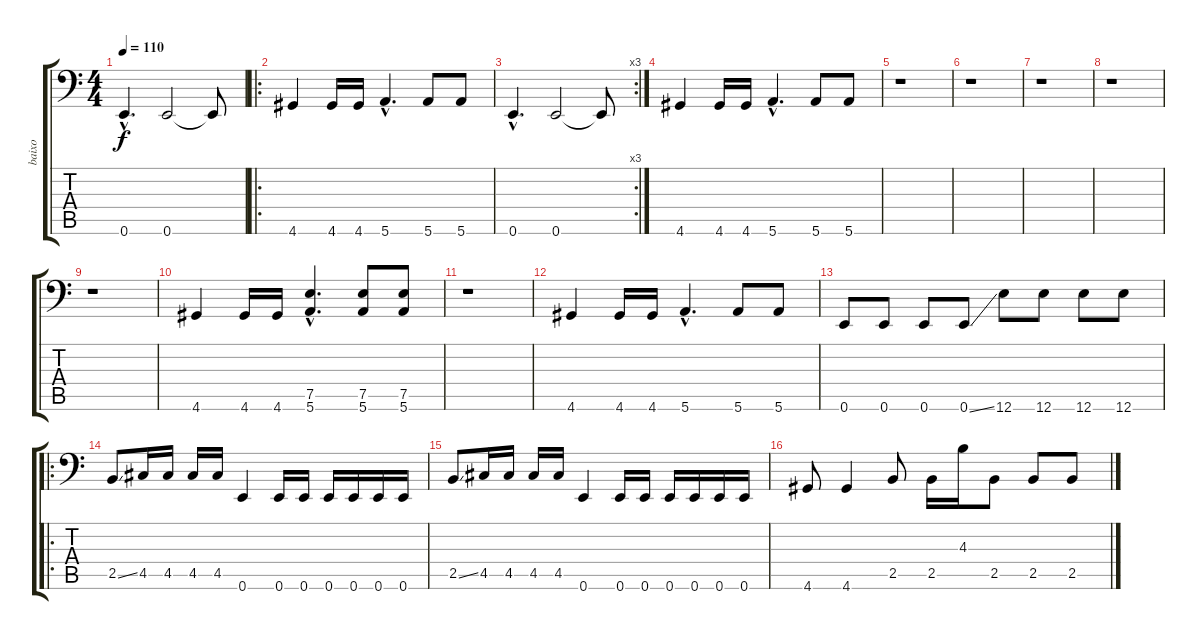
\track ("baixo" "baixo") {instrument electricbassfinger}
\staff {score tabs}
\tuning (E3 B2 G2 D2 A1 E1) {hide}
\ts (4 4)
\tempo 110
\clef f4
\ks c
0.6{hac}.4{d dy f} 0.6.2 0.6{t}.8 |
\ro
4.6.4 4.6.16 4.6.16 5.6{hac}.4{d} 5.6.8 5.6.8 |
\rc 3
0.6{hac}.4{d} 0.6.2 0.6{t}.8 |
4.6.4 4.6.16 4.6.16 5.6{hac}.4{d} 5.6.8 5.6.8 |
r.1 |
r.1 |
r.1 |
r.1 |
r.1 |
4.6.4 4.6.16 4.6.16 (7.5{hac} 5.6{hac}).4{d} (7.5 5.6).8 (7.5 5.6).8 |
r.1 |
4.6.4 4.6.16 4.6.16 5.6{hac}.4{d} 5.6.8 5.6.8 |
0.6.8 0.6.8 0.6.8 0.6{ss}.8 12.6.8 12.6.8 12.6.8 12.6.8 |
\ro
2.5{ss}.8 4.5.16 4.5.16 4.5.16 4.5.16 0.6.4 0.6.16 0.6.16 0.6.16 0.6.16 0.6.16 0.6.16 |
2.5{ss}.8 4.5.16 4.5.16 4.5.16 4.5.16 0.6.4 0.6.16 0.6.16 0.6.16 0.6.16 0.6.16 0.6.16 |
4.6.8 4.6.4 2.5.8 2.5.16 4.3.16 2.5.8 2.5.8 2.5.8
